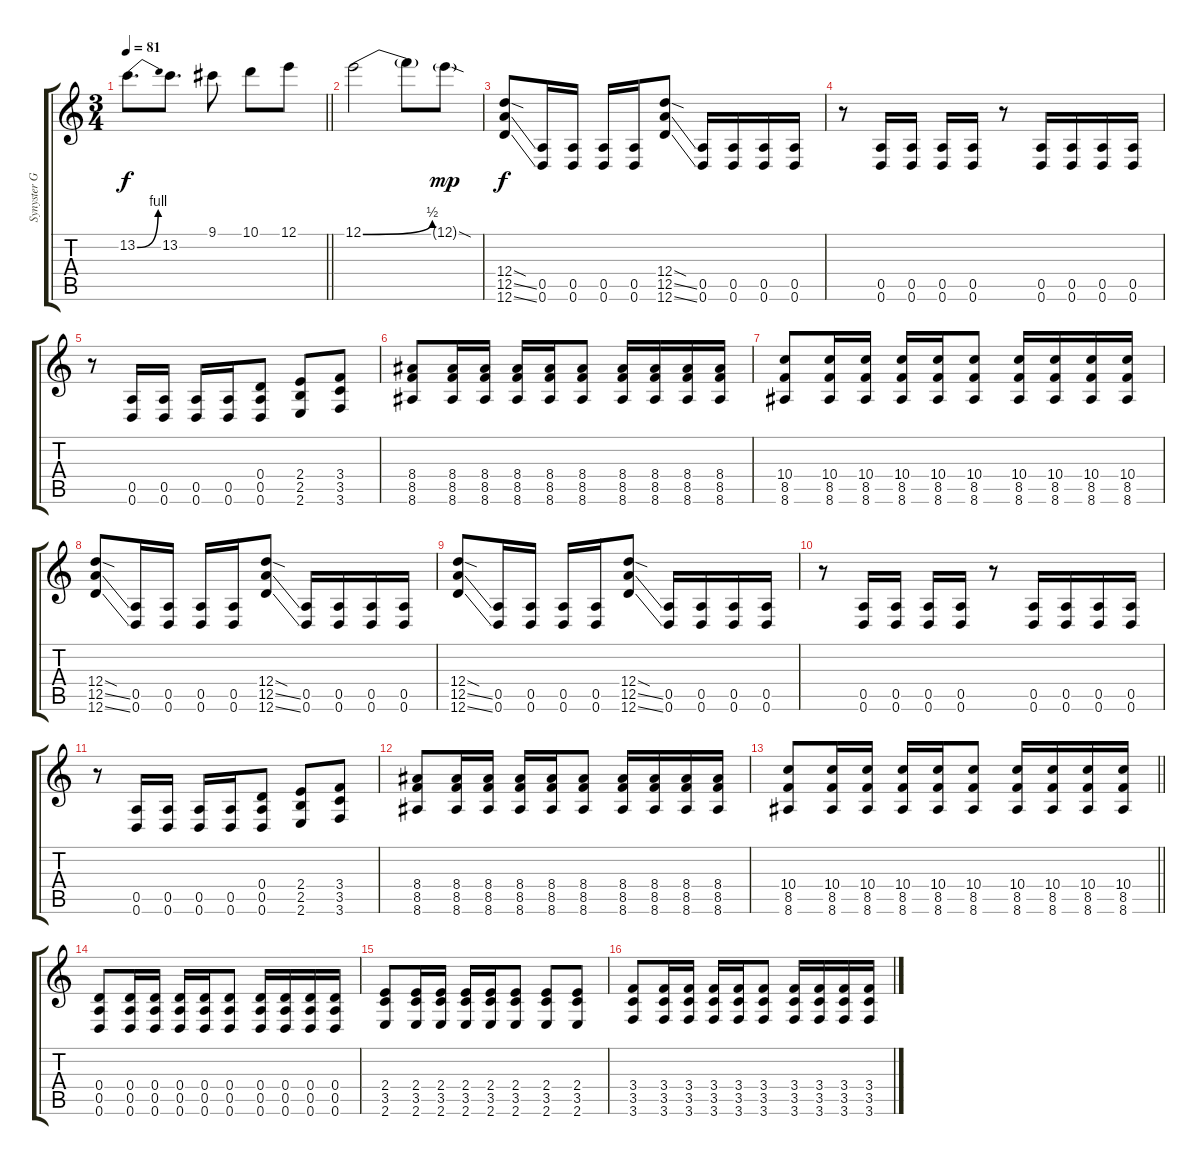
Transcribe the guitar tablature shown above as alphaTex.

\track ("Synyster Gates" "Synyster G") {instrument distortionguitar}
\staff {score tabs}
\tuning (E4 B3 G3 D3 A2 D2) {hide}
\ts (3 4)
\tempo 81
\clef g2
\barLineRight lightlight
\ks c
13.2{be (bend 0 0 60 4)}.8{d dy f} 13.2.8{d} 9.1.8 10.1.8 12.1.8 |
12.1{be (bend 0 0 60 2)}.2 12.1{t}.8 12.1{sod g}.8{dy mp} |
(12.4{sod} 12.5{ss} 12.6{ss}).8{dy f} (0.5 0.6).16 (0.5 0.6).16 (0.5 0.6).16 (0.5 0.6).16 (12.4{sod} 12.5{ss} 12.6{ss}).8 (0.5 0.6).16 (0.5 0.6).16 (0.5 0.6).16 (0.5 0.6).16 |
r.8 (0.5 0.6).16 (0.5 0.6).16 (0.5 0.6).16 (0.5 0.6).16 r.8 (0.5 0.6).16 (0.5 0.6).16 (0.5 0.6).16 (0.5 0.6).16 |
r.8 (0.5 0.6).16 (0.5 0.6).16 (0.5 0.6).16 (0.5 0.6).16 (0.4 0.5 0.6).8 (2.4 2.5 2.6).8 (3.4 3.5 3.6).8 |
(8.4 8.5 8.6).8 (8.4 8.5 8.6).16 (8.4 8.5 8.6).16 (8.4 8.5 8.6).16 (8.4 8.5 8.6).16 (8.4 8.5 8.6).8 (8.4 8.5 8.6).16 (8.4 8.5 8.6).16 (8.4 8.5 8.6).16 (8.4 8.5 8.6).16 |
(10.4 8.5 8.6).8 (10.4 8.5 8.6).16 (10.4 8.5 8.6).16 (10.4 8.5 8.6).16 (10.4 8.5 8.6).16 (10.4 8.5 8.6).8 (10.4 8.5 8.6).16 (10.4 8.5 8.6).16 (10.4 8.5 8.6).16 (10.4 8.5 8.6).16 |
(12.4{sod} 12.5{ss} 12.6{ss}).8 (0.5 0.6).16 (0.5 0.6).16 (0.5 0.6).16 (0.5 0.6).16 (12.4{sod} 12.5{ss} 12.6{ss}).8 (0.5 0.6).16 (0.5 0.6).16 (0.5 0.6).16 (0.5 0.6).16 |
(12.4{sod} 12.5{ss} 12.6{ss}).8 (0.5 0.6).16 (0.5 0.6).16 (0.5 0.6).16 (0.5 0.6).16 (12.4{sod} 12.5{ss} 12.6{ss}).8 (0.5 0.6).16 (0.5 0.6).16 (0.5 0.6).16 (0.5 0.6).16 |
r.8 (0.5 0.6).16 (0.5 0.6).16 (0.5 0.6).16 (0.5 0.6).16 r.8 (0.5 0.6).16 (0.5 0.6).16 (0.5 0.6).16 (0.5 0.6).16 |
r.8 (0.5 0.6).16 (0.5 0.6).16 (0.5 0.6).16 (0.5 0.6).16 (0.4 0.5 0.6).8 (2.4 2.5 2.6).8 (3.4 3.5 3.6).8 |
(8.4 8.5 8.6).8 (8.4 8.5 8.6).16 (8.4 8.5 8.6).16 (8.4 8.5 8.6).16 (8.4 8.5 8.6).16 (8.4 8.5 8.6).8 (8.4 8.5 8.6).16 (8.4 8.5 8.6).16 (8.4 8.5 8.6).16 (8.4 8.5 8.6).16 |
\barLineRight lightlight
(10.4 8.5 8.6).8 (10.4 8.5 8.6).16 (10.4 8.5 8.6).16 (10.4 8.5 8.6).16 (10.4 8.5 8.6).16 (10.4 8.5 8.6).8 (10.4 8.5 8.6).16 (10.4 8.5 8.6).16 (10.4 8.5 8.6).16 (10.4 8.5 8.6).16 |
(0.4 0.5 0.6).8 (0.4 0.5 0.6).16 (0.4 0.5 0.6).16 (0.4 0.5 0.6).16 (0.4 0.5 0.6).16 (0.4 0.5 0.6).8 (0.4 0.5 0.6).16 (0.4 0.5 0.6).16 (0.4 0.5 0.6).16 (0.4 0.5 0.6).16 |
(2.4 3.5 2.6).8 (2.4 3.5 2.6).16 (2.4 3.5 2.6).16 (2.4 3.5 2.6).16 (2.4 3.5 2.6).16 (2.4 3.5 2.6).8 (2.4 3.5 2.6).8 (2.4 3.5 2.6).8 |
(3.4 3.5 3.6).8 (3.4 3.5 3.6).16 (3.4 3.5 3.6).16 (3.4 3.5 3.6).16 (3.4 3.5 3.6).16 (3.4 3.5 3.6).8 (3.4 3.5 3.6).16 (3.4 3.5 3.6).16 (3.4 3.5 3.6).16 (3.4 3.5 3.6).16
